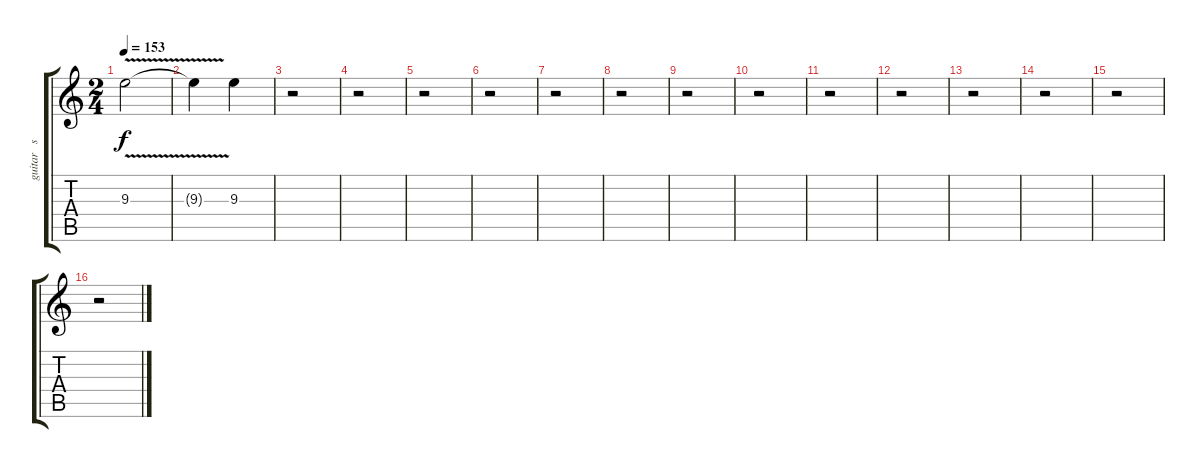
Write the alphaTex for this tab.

\track ("guitar   solo   right" "guitar   s") {instrument overdrivenguitar}
\staff {score tabs}
\tuning (E4 B3 G3 D3 A2 E2) {hide}
\ts (2 4)
\tempo 153
\clef g2
\ks c
9.3{v}.2{dy f} |
9.3{t}.4 9.3.4 |
r.2 |
r.2 |
r.2 |
r.2 |
r.2 |
r.2 |
r.2 |
r.2 |
r.2 |
r.2 |
r.2 |
r.2 |
r.2 |
r.2
